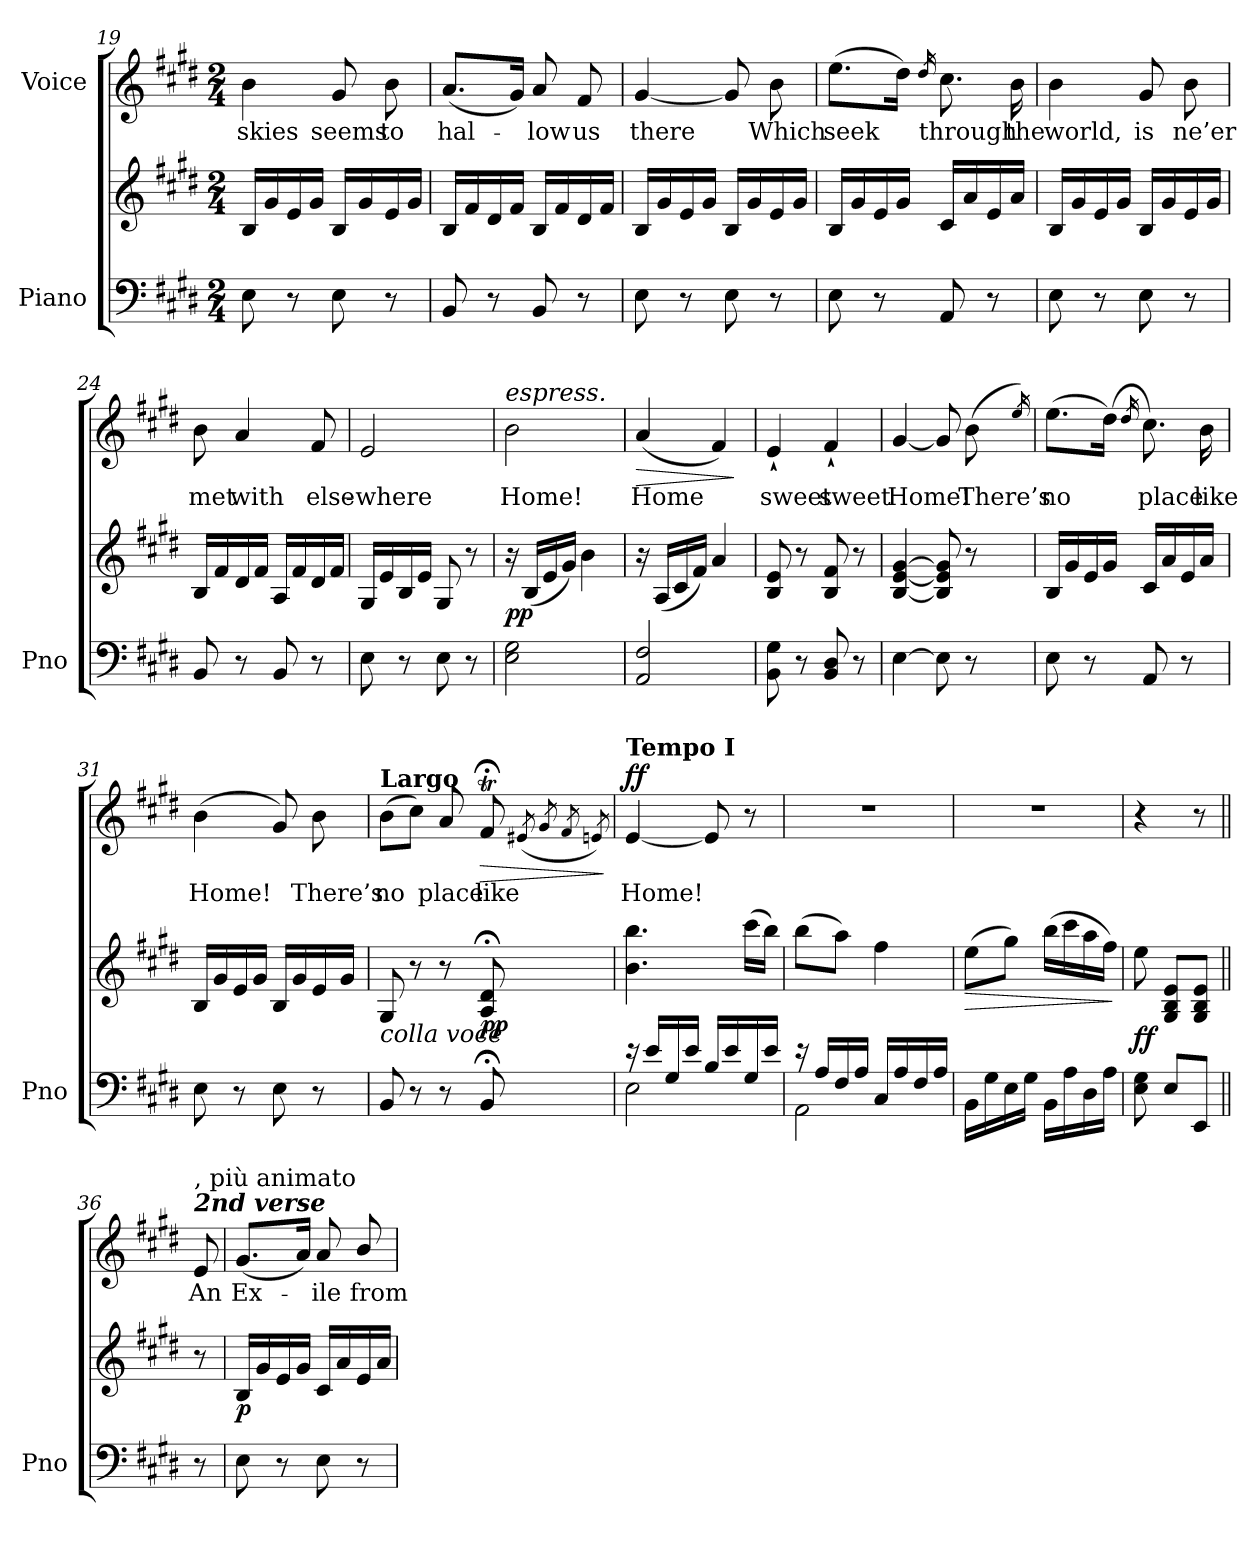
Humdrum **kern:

**kern	**kern	**dynam	**kern	**text	**dynam
*part2	*part2	*part2	*part1	*part1	*part1
*staff3	*staff2	*staff2/3	*staff1	*staff1	*staff1
*I"Piano	*	*	*I"Voice	*	*
*I'Pno	*	*	*	*	*
*clefF4	*clefG2	*	*clefG2	*	*
*k[f#c#g#d#]	*k[f#c#g#d#]	*	*k[f#c#g#d#]	*	*
*M2/4	*M2/4	*	*M2/4	*	*
=19	=19	=19	=19	=19	=19
8E\	16B/LL	.	4b\	skies	.
.	16g#/	.	.	.	.
8r	16e/	.	.	.	.
.	16g#/JJ	.	.	.	.
8E\	16B/LL	.	8g#/	seems	.
.	16g#/	.	.	.	.
8r	16e/	.	8b\	to	.
.	16g#/JJ	.	.	.	.
=20	=20	=20	=20	=20	=20
8BB/	16B/LL	.	(8.a/L	hal-	.
.	16f#/	.	.	.	.
8r	16d#/	.	.	.	.
.	16f#/JJ	.	16g#/Jk)	.	.
8BB/	16B/LL	.	8a/	-low	.
.	16f#/	.	.	.	.
8r	16d#/	.	8f#/	us	.
.	16f#/JJ	.	.	.	.
=21	=21	=21	=21	=21	=21
8E\	16B/LL	.	[4g#/	there	.
.	16g#/	.	.	.	.
8r	16e/	.	.	.	.
.	16g#/JJ	.	.	.	.
8E\	16B/LL	.	8g#/]	.	.
.	16g#/	.	.	.	.
8r	16e/	.	8b\	Which	.
.	16g#/JJ	.	.	.	.
=22	=22	=22	=22	=22	=22
8E\	16B/LL	.	(8.ee\L	seek	.
.	16g#/	.	.	.	.
8r	16e/	.	.	.	.
.	16g#/JJ	.	16dd#\Jk)	.	.
.	.	.	16qdd#/	.	.
8AA/	16c#/LL	.	8.cc#\	through	.
.	16a/	.	.	.	.
8r	16e/	.	.	.	.
.	16a/JJ	.	16b\	the	.
=23	=23	=23	=23	=23	=23
8E\	16B/LL	.	4b\	world,	.
.	16g#/	.	.	.	.
8r	16e/	.	.	.	.
.	16g#/JJ	.	.	.	.
8E\	16B/LL	.	8g#/	is	.
.	16g#/	.	.	.	.
8r	16e/	.	8b\	ne’er	.
.	16g#/JJ	.	.	.	.
=24	=24	=24	=24	=24	=24
8BB/	16B/LL	.	8b\	met	.
.	16f#/	.	.	.	.
8r	16d#/	.	4a/	with	.
.	16f#/JJ	.	.	.	.
8BB/	16A/LL	.	.	.	.
.	16f#/	.	.	.	.
8r	16d#/	.	8f#/	else-	.
.	16f#/JJ	.	.	.	.
=25	=25	=25	=25	=25	=25
8E\	16G#/LL	.	2e/	-where	.
.	16e/	.	.	.	.
8r	16B/	.	.	.	.
.	16e/JJ	.	.	.	.
8E\	8G#/	.	.	.	.
8r	8r	.	.	.	.
=26	=26	=26	=26	=26	=26
!	!	!	!LO:TX:i:t=espress.	!	!
!	!	!LO:DY:b	!	!	!
2E\ 2G#\	16r	pp	2b\	Home!	.
.	(16B/LL	.	.	.	.
.	16e/	.	.	.	.
.	16g#/JJ)	.	.	.	.
.	4b\	.	.	.	.
=27	=27	=27	=27	=27	=27
!	!	!	!	!	!LO:HP:b
2AA/ 2F#/	16r	.	(4a/	Home	>
.	(16A/LL	.	.	.	.
.	16c#/	.	.	.	.
.	16f#/JJ)	.	.	.	.
.	4a/	.	4f#/)	.	.
.	.	.	.	.	]
=28	=28	=28	=28	=28	=28
8BB\ 8G#\	8B/ 8e/	.	4e`>/	sweet	.
8r	8r	.	.	.	.
8BB/ 8D#/	8B/ 8f#/	.	4f#`>/	sweet	.
8r	8r	.	.	.	.
=29	=29	=29	=29	=29	=29
[4E\	[4B/ [>4e/ [4g#/	.	[4g#/	Home!	.
8E\]	8B/] 8e/] 8g#/]	.	8g#/]	.	.
8r	8r	.	(>8b\	There’s	.
.	.	.	16qee/)	.	.
=30	=30	=30	=30	=30	=30
8E\	16B/LL	.	(8.ee\L	no	.
.	16g#/	.	.	.	.
8r	16e/	.	.	.	.
.	16g#/JJ	.	(<16dd#\Jk)	.	.
.	.	.	16qdd#/	.	.
8AA/	16c#/LL	.	8.cc#\)	place	.
.	16a/	.	.	.	.
8r	16e/	.	.	.	.
.	16a/JJ	.	16b\	like	.
=31	=31	=31	=31	=31	=31
8E\	16B/LL	.	(<4b\	Home!	.
.	16g#/	.	.	.	.
8r	16e/	.	.	.	.
.	16g#/JJ	.	.	.	.
8E\	16B/LL	.	8g#/)	.	.
.	16g#/	.	.	.	.
8r	16e/	.	8b\	There’s	.
.	16g#/JJ	.	.	.	.
=32	=32	=32	=32	=32	=32
!	!	!	!LO:TX:a:B:t=Largo	!	!
!LO:TX:i:t=colla voce	!	!	!	!	!
8BB/	8G#/	.	(8b\L	no	.
8r	8r	.	8cc#\J)	.	.
8r	8r	.	8a/	place	.
!	!	!LO:DY:b	!	!	!LO:HP:b
8BB;/	8A/;< 8d#/;<	pp	8f#;<T/	like	>
!	!	!	!LO:N:head=solid	!	!
.	.	.	(8qe#X/	.	.
!	!	!	!LO:N:head=solid	!	!
.	.	.	8qg#/	.	.
!	!	!	!LO:N:head=solid	!	!
.	.	.	8qf#/	.	.
!	!	!	!LO:N:head=solid	!	!
.	.	.	8qen/)	.	.
.	.	.	.	.	]
=33	=33	=33	=33	=33	=33
*^	*	*	*	*	*
!	!	!	!	!LO:TX:a:B:t=Tempo I	!	!
!	!	!	!LO:DY:b	!	!	!
!	!	!	!LO:DY:n=1:b	!	!	!LO:DY:b
16r	2E\	4.b\ 4.bb\	ff other-dynamics	[4e/	Home!	ff
16e/LL	.	.	.	.	.	.
16G#/	.	.	.	.	.	.
16e/JJ	.	.	.	.	.	.
16B/LL	.	.	.	8e/]	.	.
16e/	.	.	.	.	.	.
16G#/	.	(16ccc#\LL	.	8r	.	.
16e/JJ	.	16bb\JJ)	.	.	.	.
=34	=34	=34	=34	=34	=34	=34
16r	2AA\	(8bb\L	.	2r	.	.
16A/LL	.	.	.	.	.	.
16F#/	.	8aa\J)	.	.	.	.
16A/JJ	.	.	.	.	.	.
16C#/LL	.	4ff#\	.	.	.	.
16A/	.	.	.	.	.	.
16F#/	.	.	.	.	.	.
16A/JJ	.	.	.	.	.	.
*v	*v	*	*	*	*	*
=35	=35	=35	=35	=35	=35
!	!	!LO:HP:b	!	!	!
16BB\LL	(8ee\L	>	2r	.	.
16G#\	.	.	.	.	.
16E\	8gg#\J)	.	.	.	.
16G#\JJ	.	.	.	.	.
16BB\LL	(16bb\LL	.	.	.	.
16A\	16ccc#\	.	.	.	.
16D#\	16aa\	.	.	.	.
16A\JJ	16ff#\JJ)	.	.	.	.
.	.	]	.	.	.
=36	=36	=36	=36	=36	=36
!	!	!LO:DY:b	!	!	!
8E\ 8G#\	8ee\	ff	4r	.	.
8E/L	8G#/ 8B/ 8e/L	.	.	.	.
8EE/J	8G#/ 8B/ 8e/J	.	8r	.	.
=36X2||	=36X2||	=36X2||	=36X2||	=36X2||	=36X2||
!	!	!	!LO:TX:Bi:t=2nd verse	!	!
!	!	!	!LO:TX:t=, più animato	!	!
8r	8r	.	8e/	An	.
=37	=37	=37	=37	=37	=37
!	!	!LO:DY:b	!	!	!
8E\	16B/LL	p	(8.g#/L	Ex-	.
.	16g#/	.	.	.	.
8r	16e/	.	.	.	.
.	16g#/JJ	.	16a/Jk)	.	.
8E\	16c#/LL	.	8a/	-ile	.
.	16a/	.	.	.	.
8r	16e/	.	8b/	from	.
.	16a/JJ	.	.	.	.
=	=	=	=	=	=
*-	*-	*-	*-	*-	*-
